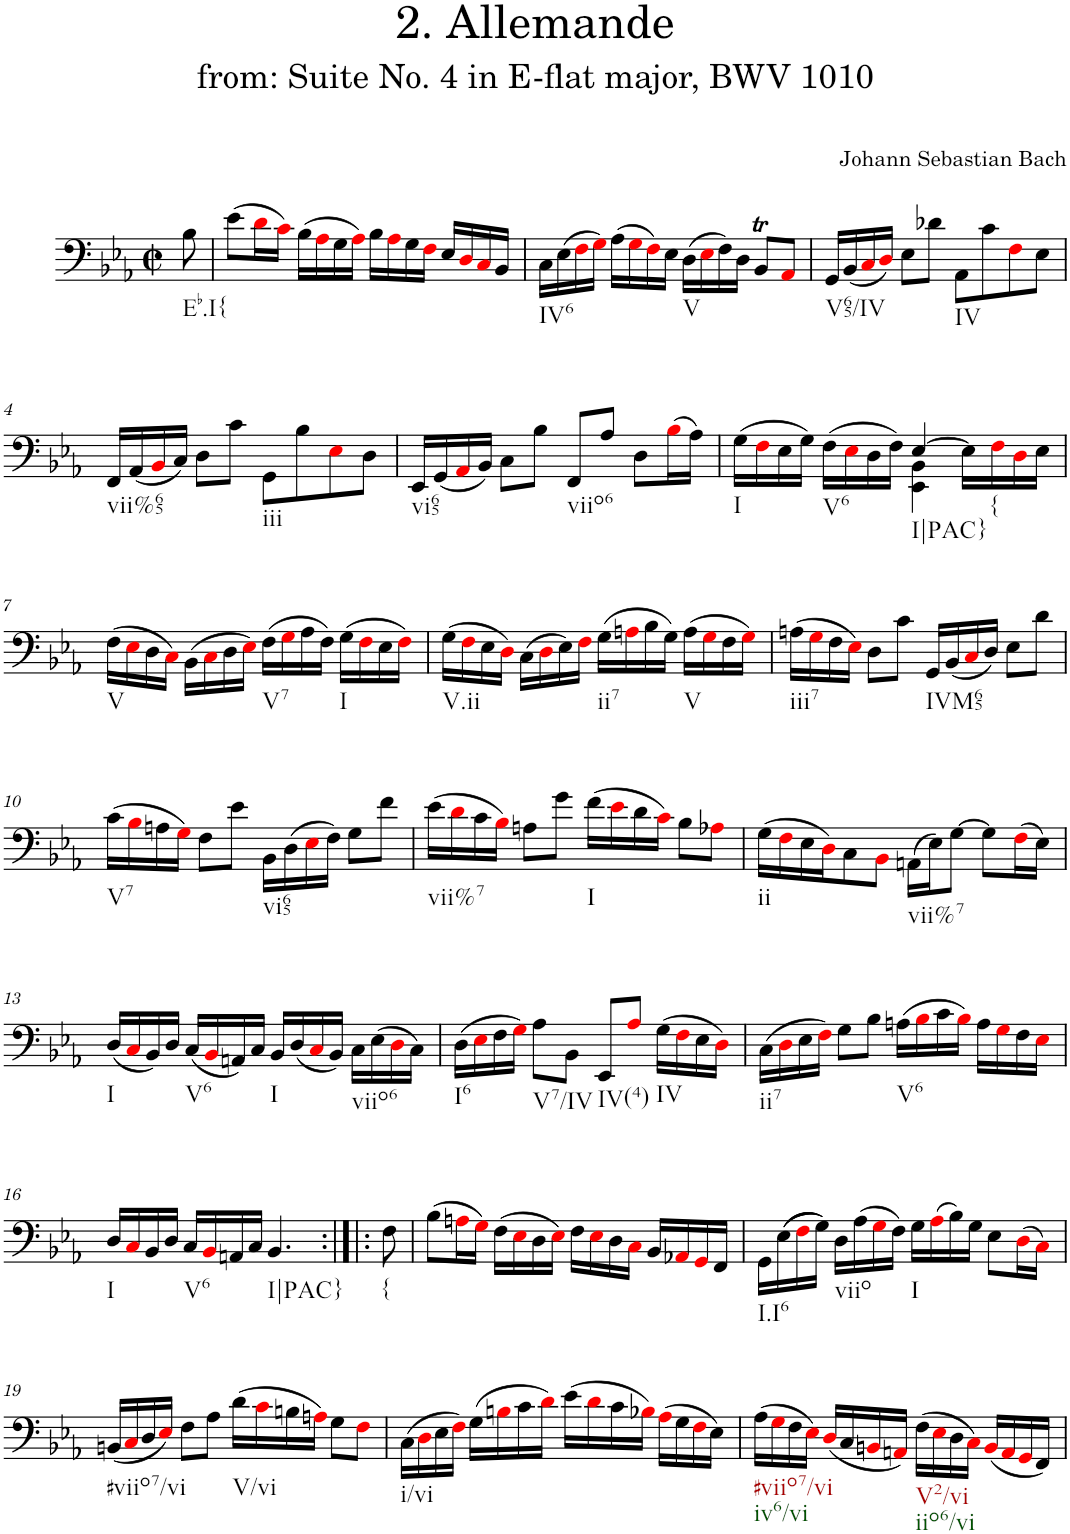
**kern
*part1
*staff1
*I"Piano
*I'Pno.
*clefF4
*k[b-e-a-]
*M2/2
*met(c|)
=
!LO:TX:b:t=Eb.I{
8B-\
=1
(8e-\L
16di\L
16ci\JJ)
(16B-\LL
16A-i\
16G\
16A-i\JJ)
16B-\LL
16A-i\
16G\
16Fi\JJ
16E-/LL
16Di/
16Ci/
16BB-/JJ
=2
!LO:TX:b:t=IV6
16C\LL
(16E-\
16Fi\
16Gi\JJ)
(16A-\LL
16Gi\
16Fi\)
16E-\JJ
!LO:TX:b:t=V
(16D\LL
16E-i\
16F\)
16D\JJ
8BB-T/L
8AA-i/J
=3
!LO:TX:b:t=V65/IV
16GG/LL
(16BB-/
16Ci/
16Di/JJ)
8E-\L
8d-X\J
!LO:TX:b:t=IV
8AA-\L
8c\
8Fi\
8E-\J
!!LO:LB:g=z
=4
!LO:TX:b:t=vii%65
16FF/LL
(16AA-/
16BB-i/
16C/JJ)
8D\L
8c\J
!LO:TX:b:t=iii
8GG\L
8B-\
8E-i\
8D\J
=5
!LO:TX:b:t=vi65
16EE-/LL
(16GG/
16AA-i/
16BB-/JJ)
8C\L
8B-\J
!LO:TX:b:t=viio6
8FF/L
8A-/J
8D\L
(16B-i\L
16A-\JJ)
=6
*^
*	*^
!LO:TX:b:t=I	!	!
(16G\LL	2ryy	2ryy
16Fi\	.	.
16E-\	.	.
16G\JJ)	.	.
!LO:TX:b:t=V6	!	!
(16F\LL	.	.
16E-i\	.	.
16D\	.	.
16F\JJ)	.	.
!LO:TX:b:t=I|PAC}	!	!
[4E-/	4BB-\	4EE-\
16E-\LL]	4ryy	4ryy
!LO:TX:b:t={	!	!
16Fi\	.	.
16Di\	.	.
16E-\JJ	.	.
*v	*v	*v
!!LO:LB:g=z
=7
!LO:TX:b:t=V
(16F\LL
16E-i\
16D\
16Ci\JJ)
(16BB-\LL
16Ci\
16D\
16E-i\JJ)
!LO:TX:b:t=V7
(16F\LL
16Gi\
16A-\
16F\JJ)
!LO:TX:b:t=I
(16G\LL
16Fi\
16E-\
16Fi\JJ)
=8
!LO:TX:b:t=V.ii
(16G\LL
16Fi\
16E-\
16Di\JJ)
(16C\LL
16Di\
16E-\)
16Fi\JJ
!LO:TX:b:t=ii7
(16G\LL
16Ani\
16B-\
16G\JJ)
!LO:TX:b:t=V
(16A\LL
16Gi\
16F\
16Gi\JJ)
=9
!LO:TX:b:t=iii7
(16An\LL
16Gi\
16F\
16E-i\JJ)
8D\L
8c\J
!LO:TX:b:t=IVM65
16GG/LL
(16BB-/
16Ci/
16D/JJ)
8E-\L
8d\J
!!LO:LB:g=z
=10
!LO:TX:b:t=V7
(16c\LL
16B-i\
16An\
16Gi\JJ)
8F\L
8e-\J
!LO:TX:b:t=vi65
16BB-\LL
(16D\
16E-i\
16F\JJ)
8G\L
8f\J
=11
!LO:TX:b:t=vii%7
(16e-\LL
16di\
16c\
16B-i\JJ)
8An\L
8g\J
!LO:TX:b:t=I
(16f\LL
16e-i\
16d\
16ci\JJ)
8B-\L
8A-Xi\J
=12
!LO:TX:b:t=ii
(16G\LL
16Fi\
16E-\
16Di\J)
8C\
8BB-i\J
!LO:TX:b:t=vii%7
(16AAn\LL
16E-\J)
[8G\J
8G\L]
(16Fi\L
16E-\JJ)
!!LO:LB:g=z
=13
!LO:TX:b:t=I
(16D/LL
16Ci/
16BB-/)
16D/JJ
!LO:TX:b:t=V6
(16C/LL
16BB-i/
16AAn/)
16C/JJ
!LO:TX:b:t=I
16BB-/LL
(16D/
16Ci/
16BB-/JJ)
!LO:TX:b:t=viio6
16C\LL
(16E-\
16Di\
16C\JJ)
=14
!LO:TX:b:t=I6
(16D\LL
16E-i\
16F\
16Gi\JJ)
!LO:TX:b:t=V7/IV
8A-\L
8BB-\J
!LO:TX:b:t=IV(4)
8EE-/L
8A-i/J
!LO:TX:b:t=IV
(16G\LL
16Fi\
16E-\
16Di\JJ)
=15
!LO:TX:b:t=ii7
(16C\LL
16Di\
16E-\
16Fi\JJ)
8G\L
8B-\J
!LO:TX:b:t=V6
(16An\LL
16B-i\
16c\
16B-i\JJ)
16A\LL
16Gi\
16F\
16E-i\JJ
!!LO:LB:g=z
=16
!LO:TX:b:t=I
16D/LL
16Ci/
16BB-/
16D/JJ
!LO:TX:b:t=V6
16C/LL
16BB-i/
16AAn/
16C/JJ
!LO:TX:b:t=I|PAC}
4.BB-/
!LO:TX:b:t={
8F\
=17
(8B-\L
16Ani\L
16Gi\JJ)
(16F\LL
16E-i\
16D\
16E-i\JJ)
16F\LL
16E-i\
16D\
16Ci\JJ
16BB-/LL
16AA-Xi/
16GGi/
16FF/JJ
=18
!LO:TX:b:t=I.I6
16GG\LL
((16E-\
16Fi\
16G\JJ))
!LO:TX:b:t=viio
16D\LL
(16A-\
16Gi\
16F\JJ)
!LO:TX:b:t=I
16G\LL
(16A-i\
16B-\)
16G\JJ
8E-\L
(16Di\L
16Ci\JJ)
!!LO:LB:g=z
=19
!LO:TX:b:t=#viio7/vi
(16BBn/LL
16Ci/
16D/
16E-i/JJ)
8F\L
8A-\J
!LO:TX:b:t=V/vi
(16d\LL
16ci\
16Bn\
16Ani\JJ)
8G\L
8Fi\J
=20
!LO:TX:b:t=i/vi
(16C\LL
16Di\
16E-\
16Fi\JJ)
(16G\LL
16Bni\
16c\
16di\JJ)
(16e-\LL
16di\
16c\
16B-Xi\JJ)
(16A-i\LL
16G\
16Fi\
16E-\JJ)
=21
!LO:TX:b:t=#viio7/vi
!LO:TX:b:t=iv6/vi
(16A-\LL
16Gi\
16F\
16E-i\JJ)
(16Di/LL
16C/
16BBni/
16AAni/JJ)
!LO:TX:b:t=V2/vi
!LO:TX:b:t=iio6/vi
(16F\LL
16E-i\
16D\
16Ci\JJ)
(16BBi/LL
16AAi/
16GGi/
16FF/JJ)
=
*-
